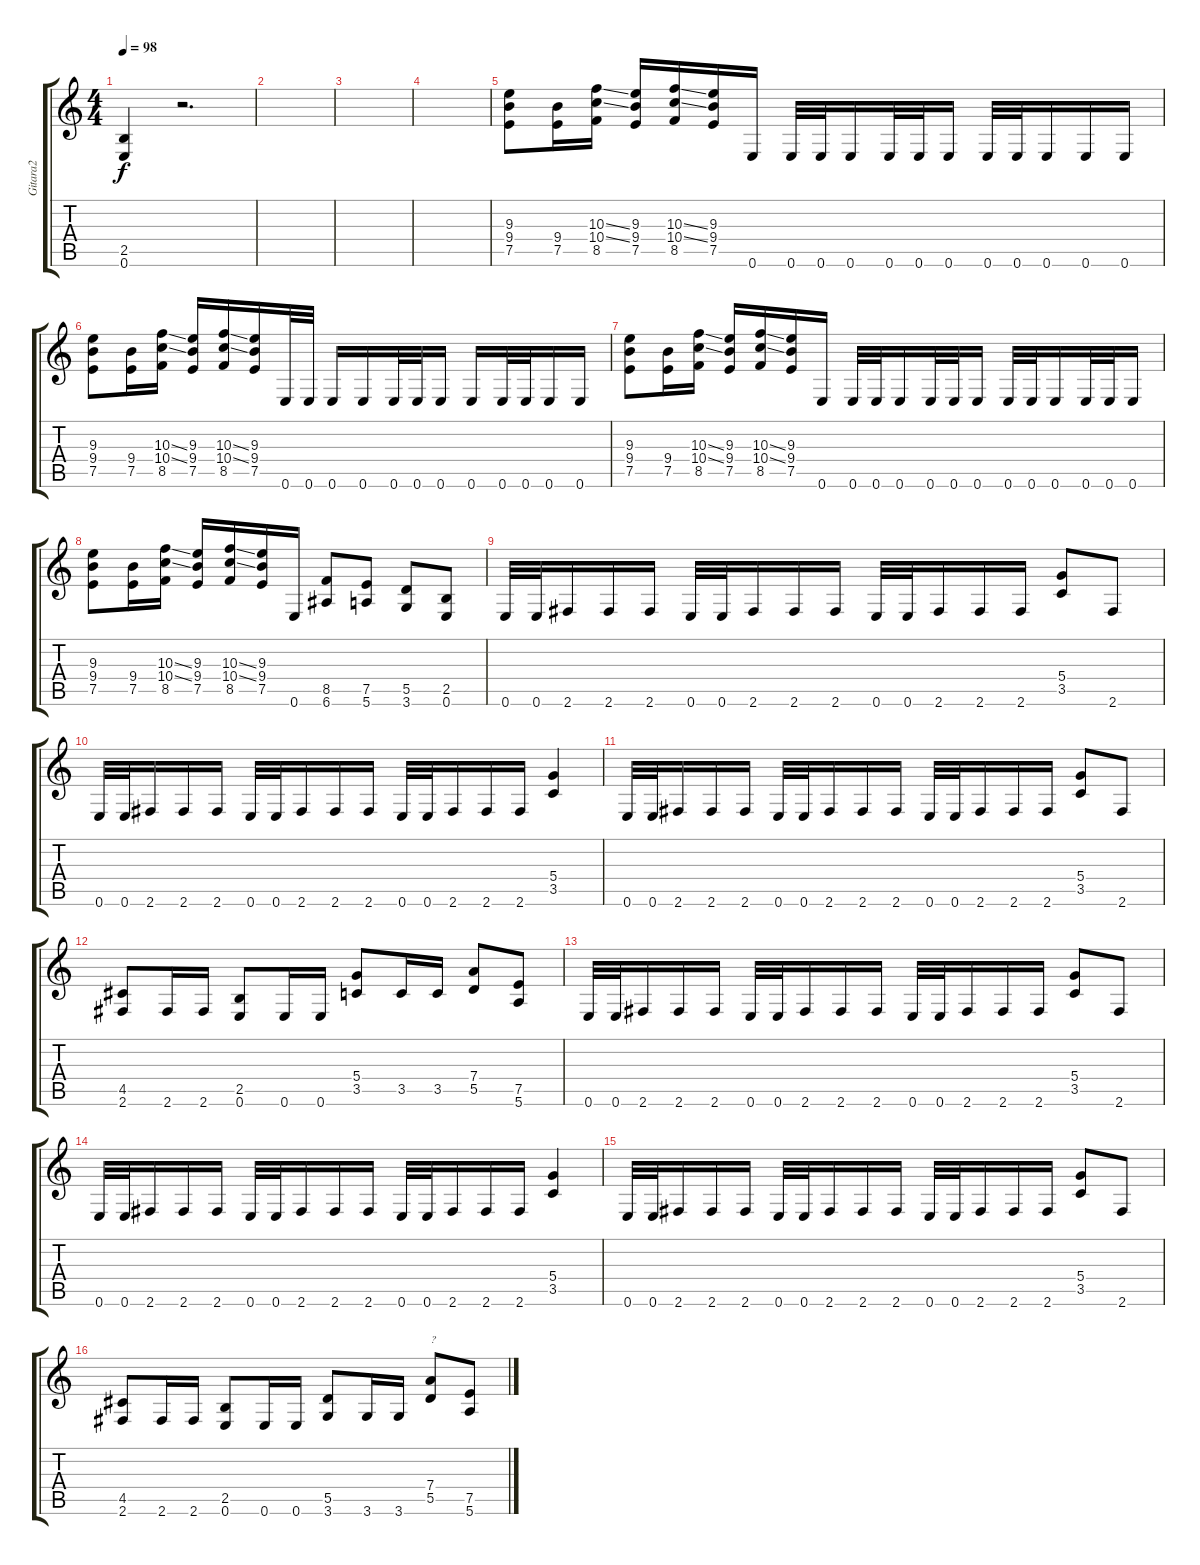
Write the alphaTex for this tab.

\track ("Gitara2" "Gitara2") {instrument distortionguitar}
\staff {score tabs}
\tuning (E4 B3 G3 D3 A2 E2) {hide}
\ts (4 4)
\tempo 98
\clef g2
\ks c
(2.5 0.6).4{dy f} r.2{d} |
|
|
|
(9.3 9.4 7.5).8{balance 4} (9.4 7.5).16 (10.3{ss} 10.4{ss} 8.5).16 (9.3 9.4 7.5).16 (10.3{ss} 10.4{ss} 8.5).16 (9.3 9.4 7.5).16 0.6.16 0.6.32 0.6.32 0.6.16 0.6.32 0.6.32 0.6.16 0.6.32 0.6.32 0.6.16 0.6.16 0.6.16 |
(9.3 9.4 7.5).8 (9.4 7.5).16 (10.3{ss} 10.4{ss} 8.5).16 (9.3 9.4 7.5).16 (10.3{ss} 10.4{ss} 8.5).16 (9.3 9.4 7.5).16 0.6.32 0.6.32 0.6.16 0.6.16 0.6.32 0.6.32 0.6.16 0.6.16 0.6.32 0.6.32 0.6.16 0.6.16 |
(9.3 9.4 7.5).8 (9.4 7.5).16 (10.3{ss} 10.4{ss} 8.5).16 (9.3 9.4 7.5).16 (10.3{ss} 10.4{ss} 8.5).16 (9.3 9.4 7.5).16 0.6.16 0.6.32 0.6.32 0.6.16 0.6.32 0.6.32 0.6.16 0.6.32 0.6.32 0.6.16 0.6.32 0.6.32 0.6.16 |
(9.3 9.4 7.5).8 (9.4 7.5).16 (10.3{ss} 10.4{ss} 8.5).16 (9.3 9.4 7.5).16 (10.3{ss} 10.4{ss} 8.5).16 (9.3 9.4 7.5).16 0.6.16 (8.5 6.6).8 (7.5 5.6).8 (5.5 3.6).8 (2.5 0.6).8 |
0.6.32 0.6.32 2.6.16 2.6.16 2.6.16 0.6.32 0.6.32 2.6.16 2.6.16 2.6.16 0.6.32 0.6.32 2.6.16 2.6.16 2.6.16 (5.4 3.5).8 2.6.8 |
0.6.32 0.6.32 2.6.16 2.6.16 2.6.16 0.6.32 0.6.32 2.6.16 2.6.16 2.6.16 0.6.32 0.6.32 2.6.16 2.6.16 2.6.16 (5.4 3.5).4 |
0.6.32 0.6.32 2.6.16 2.6.16 2.6.16 0.6.32 0.6.32 2.6.16 2.6.16 2.6.16 0.6.32 0.6.32 2.6.16 2.6.16 2.6.16 (5.4 3.5).8 2.6.8 |
(4.5 2.6).8 2.6.16 2.6.16 (2.5 0.6).8 0.6.16 0.6.16 (5.4 3.5).8 3.5.16 3.5.16 (7.4 5.5).8 (7.5 5.6).8 |
0.6.32 0.6.32 2.6.16 2.6.16 2.6.16 0.6.32 0.6.32 2.6.16 2.6.16 2.6.16 0.6.32 0.6.32 2.6.16 2.6.16 2.6.16 (5.4 3.5).8 2.6.8 |
0.6.32 0.6.32 2.6.16 2.6.16 2.6.16 0.6.32 0.6.32 2.6.16 2.6.16 2.6.16 0.6.32 0.6.32 2.6.16 2.6.16 2.6.16 (5.4 3.5).4 |
0.6.32 0.6.32 2.6.16 2.6.16 2.6.16 0.6.32 0.6.32 2.6.16 2.6.16 2.6.16 0.6.32 0.6.32 2.6.16 2.6.16 2.6.16 (5.4 3.5).8 2.6.8 |
(4.5 2.6).8 2.6.16 2.6.16 (2.5 0.6).8 0.6.16 0.6.16 (5.5 3.6).8 3.6.16 3.6.16 (7.4 5.5).8{txt "?"} (7.5 5.6).8
